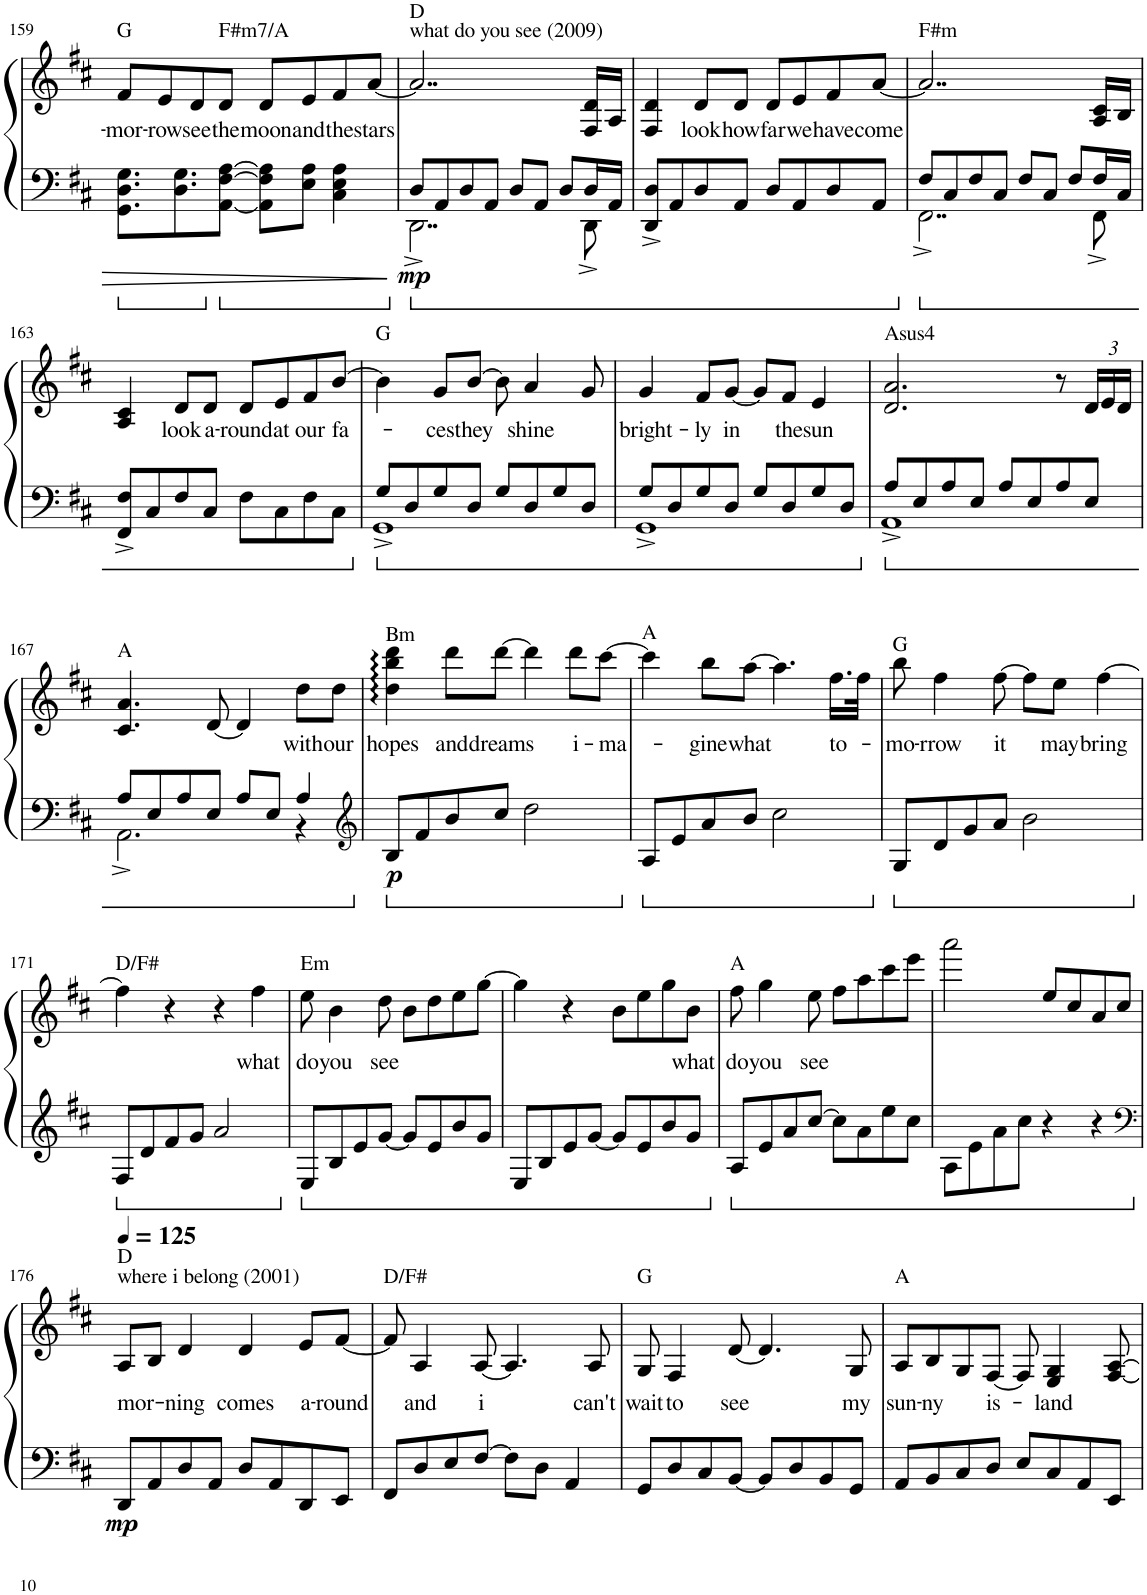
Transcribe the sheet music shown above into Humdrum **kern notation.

**kern	**kern	**text	**dynam
*part1	*part1	*part1	*part1
*staff2	*staff1	*staff1	*staff1/2
*I"Piano	*	*	*
*I'Pno.	*	*	*
!!LO:PB:g=z
*clefF4	*clefG2	*	*
*k[f#c#]	*k[f#c#]	*	*
*M4/4	*M4/4	*	*
=159	=159	=159	=159
!	!LO:TX:a:t=G	!	!
!	!	!LO:LY:b	!
8.GG\ 8.D\ 8.G\L	8f#/L	-mor-	.
!	!	!LO:LY:b	!
.	8e/	-row	.
8.D\ 8.G\	.	.	.
!	!	!LO:LY:b	!
.	8d/	see	.
!	!LO:TX:a:t=F#m7/A	!	!
!	!	!LO:LY:b	!
[8AA\ [8F#\ [8A\J	8d/J	the	.
!	!	!LO:LY:b	!
8AA\] 8F#\] 8A\]L	8d/L	moon	.
!	!	!LO:LY:b	!
8E\ 8A\J	8e/	and	.
!	!	!LO:LY:b	!
4C#\ 4E\ 4A\	8f#/	the	.
!	!	!LO:LY:b	!
.	[8a/J	stars	.
=160	=160	=160	=160
*^	*	*	*
!	!	!LO:TX:a:t=what do you see (2009)	!	!
!	!	!LO:TX:a:t=D	!	!
!	!	!	!	!LO:DY:b=2
8D/L	2..DD^\	2..a/]	.	mp
8AA/	.	.	.	.
8D/	.	.	.	.
8AA/J	.	.	.	.
8D/L	.	.	.	.
8AA/J	.	.	.	.
8D/L	.	.	.	.
16D/L	8DD^\	16F#/ 16d/LL	.	.
16AA/JJ	.	16A/JJ	.	.
*v	*v	*	*	*
=161	=161	=161	=161
8DD/^ 8D/^L	4F#/ 4d/	.	.
8AA/	.	.	.
!	!	!LO:LY:b	!
8D/	8d/L	look	.
!	!	!LO:LY:b	!
8AA/J	8d/J	how	.
!	!	!LO:LY:b	!
8D/L	8d/L	far	.
!	!	!LO:LY:b	!
8AA/	8e/	we	.
!	!	!LO:LY:b	!
8D/	8f#/	have	.
!	!	!LO:LY:b	!
8AA/J	[8a/J	come	.
=162	=162	=162	=162
*^	*	*	*
!	!	!LO:TX:a:t=F#m	!	!
8F#/L	2..FF#^\	2..a/]	.	.
8C#/	.	.	.	.
8F#/	.	.	.	.
8C#/J	.	.	.	.
8F#/L	.	.	.	.
8C#/J	.	.	.	.
8F#/L	.	.	.	.
16F#/L	8FF#^\	16A/ 16c#/LL	.	.
16C#/JJ	.	16B/JJ	.	.
*v	*v	*	*	*
!!LO:LB:g=z
=163	=163	=163	=163
8FF#/^ 8F#/^L	4A/ 4c#/	.	.
8C#/	.	.	.
!	!	!LO:LY:b	!
8F#/	8d/L	look	.
!	!	!LO:LY:b	!
8C#/J	8d/J	a-	.
!	!	!LO:LY:b	!
8F#\L	8d/L	-round	.
!	!	!LO:LY:b	!
8C#\	8e/	at	.
!	!	!LO:LY:b	!
8F#\	8f#/	our	.
!	!	!LO:LY:b	!
8C#\J	[8b/J	fa-	.
=164	=164	=164	=164
*^	*	*	*
!	!	!LO:TX:a:t=G	!	!
8G/L	1GG^	4b\]	.	.
8D/	.	.	.	.
!	!	!	!LO:LY:b	!
8G/	.	8g/L	-ces	.
!	!	!	!LO:LY:b	!
8D/J	.	[8b/J	they	.
8G/L	.	8b\]	.	.
!	!	!	!LO:LY:b	!
8D/	.	4a/	shine	.
8G/	.	.	.	.
8D/J	.	8g/	.	.
=165	=165	=165	=165	=165
!	!	!	!LO:LY:b	!
8G/L	1GG^	4g/	bright-	.
8D/	.	.	.	.
!	!	!	!LO:LY:b	!
8G/	.	8f#/L	-ly	.
!	!	!	!LO:LY:b	!
8D/J	.	[8g/J	in	.
8G/L	.	8g/L]	.	.
!	!	!	!LO:LY:b	!
8D/	.	8f#/J	the	.
!	!	!	!LO:LY:b	!
8G/	.	4e/	sun	.
8D/J	.	.	.	.
=166	=166	=166	=166	=166
!	!	!LO:TX:a:t=Asus4	!	!
8A/L	1AA^	2.d/ 2.a/	.	.
8E/	.	.	.	.
8A/	.	.	.	.
8E/J	.	.	.	.
8A/L	.	.	.	.
8E/	.	.	.	.
8A/	.	8r	.	.
*	*	*Xbrackettup	*	*
8E/J	.	24d/LL	.	.
.	.	24e/	.	.
.	.	24d/JJ	.	.
!!LO:LB:g=z
=167	=167	=167	=167	=167
!	!	!LO:TX:a:t=A	!	!
8A/L	2.AA^\	4.c#/ 4.a/	.	.
8E/	.	.	.	.
8A/	.	.	.	.
8E/J	.	[8d/	.	.
8A/L	.	4d/]	.	.
8E/J	.	.	.	.
!	!	!	!LO:LY:b	!
4A/	4r	8dd\L	with	.
!	!	!	!LO:LY:b	!
.	.	8dd\J	our	.
*v	*v	*	*	*
=168	=168	=168	=168
*clefG2	*	*	*
!	!LO:TX:a:t=Bm	!	!
!	!	!LO:LY:b	!LO:DY:b=2
8B/L	4dd\ 4bb\ 4ddd\	hopes	p
8f#/	.	.	.
!	!	!LO:LY:b	!
8b/	8ddd\L	and	.
!	!	!LO:LY:b	!
8cc#/J	[8ddd\J	dreams	.
2dd\	4ddd\]	.	.
!	!	!LO:LY:b	!
.	8ddd\L	i-	.
!	!	!LO:LY:b	!
.	[8ccc#\J	-ma-	.
=169	=169	=169	=169
!	!LO:TX:a:t=A	!	!
8A/L	4ccc#\]	.	.
8e/	.	.	.
!	!	!LO:LY:b	!
8a/	8bb\L	-gine	.
!	!	!LO:LY:b	!
8b/J	[8aa\J	what	.
2cc#\	4.aa\]	.	.
!	!	!LO:LY:b	!
.	16.ff#\LL	to-	.
.	32ff#\JJk	.	.
=170	=170	=170	=170
!	!LO:TX:a:t=G	!	!
!	!	!LO:LY:b	!
8G/L	8bb\	-mo-	.
!	!	!LO:LY:b	!
8d/	4ff#\	-rrow	.
8g/	.	.	.
!	!	!LO:LY:b	!
8a/J	[8ff#\	it	.
2b\	8ff#\L]	.	.
!	!	!LO:LY:b	!
.	8ee\J	may	.
!	!	!LO:LY:b	!
.	[4ff#\	bring	.
!!LO:LB:g=z
=171	=171	=171	=171
!	!LO:TX:a:t=D/F#	!	!
8F#/L	4ff#\]	.	.
8d/	.	.	.
8f#/	4r	.	.
8g/J	.	.	.
2a/	4r	.	.
!	!	!LO:LY:b	!
.	4ff#\	what	.
=172	=172	=172	=172
!	!LO:TX:a:t=Em	!	!
!	!	!LO:LY:b	!
8E/L	8ee\	do	.
!	!	!LO:LY:b	!
8B/	4b\	you	.
8e/	.	.	.
!	!	!LO:LY:b	!
[8g/J	8dd\	see	.
8g/L]	8b\L	.	.
8e/	8dd\	.	.
8b/	8ee\	.	.
8g/J	[8gg\J	.	.
=173	=173	=173	=173
8E/L	4gg\]	.	.
8B/	.	.	.
8e/	4r	.	.
[8g/J	.	.	.
8g/L]	8b\L	.	.
8e/	8ee\	.	.
8b/	8gg\	.	.
!	!	!LO:LY:b	!
8g/J	8b\J	what	.
=174	=174	=174	=174
!	!LO:TX:a:t=A	!	!
!	!	!LO:LY:b	!
8A/L	8ff#\	do	.
!	!	!LO:LY:b	!
8e/	4gg\	you	.
8a/	.	.	.
!	!	!LO:LY:b	!
[8cc#/J	8ee\	see	.
8cc#\L]	8ff#\L	.	.
8a\	8aa\	.	.
8ee\	8ccc#\	.	.
8cc#\J	8eee\J	.	.
=175	=175	=175	=175
8A\L	2aaa\	.	.
8e\	.	.	.
8a\	.	.	.
8cc#\J	.	.	.
4r	8ee/L	.	.
.	8cc#/	.	.
4r	8a/	.	.
.	8cc#/J	.	.
!!LO:LB:g=z
=176	=176	=176	=176
*clefF4	*	*	*
*	*MM125	*	*
!	!LO:TX:a:t=where i belong (2001)	!	!
!	!LO:TX:a:t=D	!	!
!	!	!LO:LY:b	!LO:DY:b=2
8DD/L	8A/L	mor-	mp
8AA/	8B/J	.	.
!	!	!LO:LY:b	!
8D/	4d/	-ning	.
8AA/J	.	.	.
!	!	!LO:LY:b	!
8D/L	4d/	comes	.
8AA/	.	.	.
!	!	!LO:LY:b	!
8DD/	8e/L	a-	.
!	!	!LO:LY:b	!
8EE/J	[8f#/J	-round	.
=177	=177	=177	=177
!	!LO:TX:a:t=D/F#	!	!
8FF#/L	8f#/]	.	.
!	!	!LO:LY:b	!
8D/	4A/	and	.
8E/	.	.	.
!	!	!LO:LY:b	!
[8F#/J	[8A/	i	.
8F#\L]	4.A/]	.	.
8D\J	.	.	.
4AA/	.	.	.
!	!	!LO:LY:b	!
.	8A/	can't	.
=178	=178	=178	=178
!	!LO:TX:a:t=G	!	!
!	!	!LO:LY:b	!
8GG/L	8G/	wait	.
!	!	!LO:LY:b	!
8D/	4F#/	to	.
8C#/	.	.	.
!	!	!LO:LY:b	!
[8BB/J	[8d/	see	.
8BB/L]	4.d/]	.	.
8D/	.	.	.
8BB/	.	.	.
!	!	!LO:LY:b	!
8GG/J	8G/	my	.
=179	=179	=179	=179
!	!LO:TX:a:t=A	!	!
!	!	!LO:LY:b	!
8AA/L	8A/L	sun-	.
!	!	!LO:LY:b	!
8BB/	8B/	-ny	.
8C#/	8G/	.	.
!	!	!LO:LY:b	!
8D/J	[8F#/J	is-	.
8E/L	8F#/]	.	.
!	!	!LO:LY:b	!
8C#/	4E/ 4G/	-land	.
8AA/	.	.	.
8EE/J	[8F#/ [8A/	.	.
=	=	=	=
*-	*-	*-	*-
